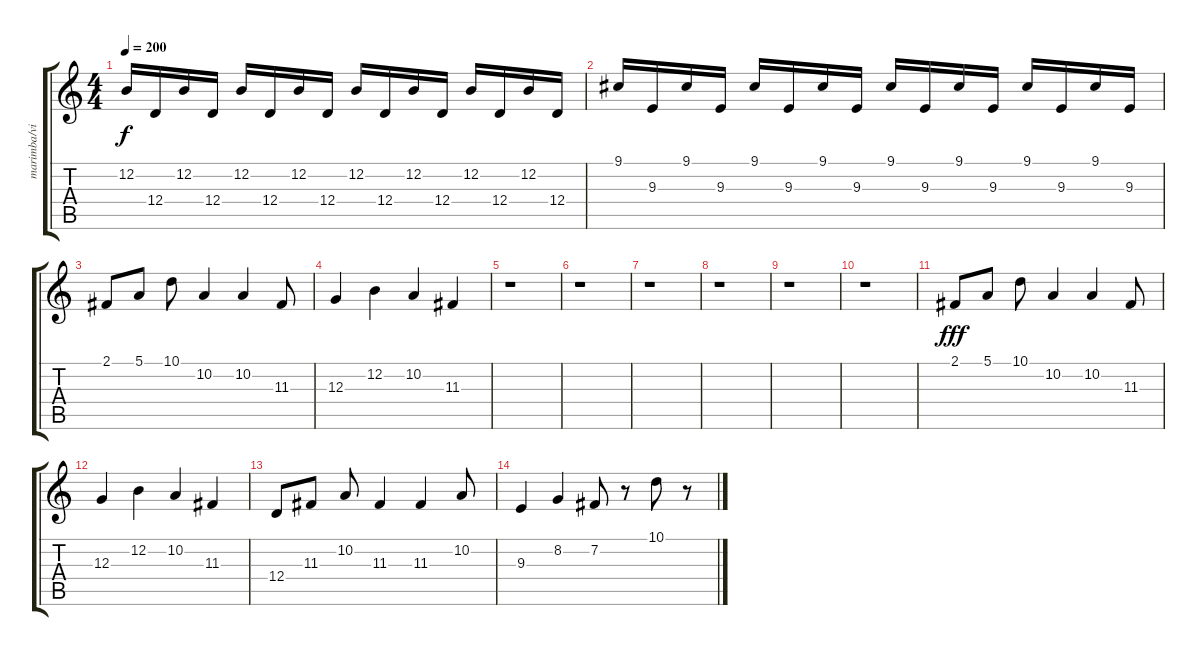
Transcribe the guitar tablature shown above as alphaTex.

\track ("marimba/vibe        " "marimba/vi") {instrument marimba}
\staff {score tabs}
\tuning (E4 B3 G3 D3 A2 E2) {hide}
\ts (4 4)
\tempo 200
\clef g2
\ks c
12.2.16{dy f} 12.4.16 12.2.16 12.4.16 12.2.16 12.4.16 12.2.16 12.4.16 12.2.16 12.4.16 12.2.16 12.4.16 12.2.16 12.4.16 12.2.16 12.4.16 |
9.1.16 9.3.16 9.1.16 9.3.16 9.1.16 9.3.16 9.1.16 9.3.16 9.1.16 9.3.16 9.1.16 9.3.16 9.1.16 9.3.16 9.1.16 9.3.16 |
2.1.8 5.1.8 10.1.8 10.2.4 10.2.4 11.3.8 |
12.3.4 12.2.4 10.2.4 11.3.4 |
r.1 |
r.1 |
r.1 |
r.1 |
r.1 |
r.1 |
2.1.8{dy fff} 5.1.8 10.1.8 10.2.4 10.2.4 11.3.8 |
12.3.4 12.2.4 10.2.4 11.3.4 |
12.4.8 11.3.8 10.2.8 11.3.4 11.3.4 10.2.8 |
9.3.4 8.2.4 7.2.8 r.8 10.1.8 r.8
